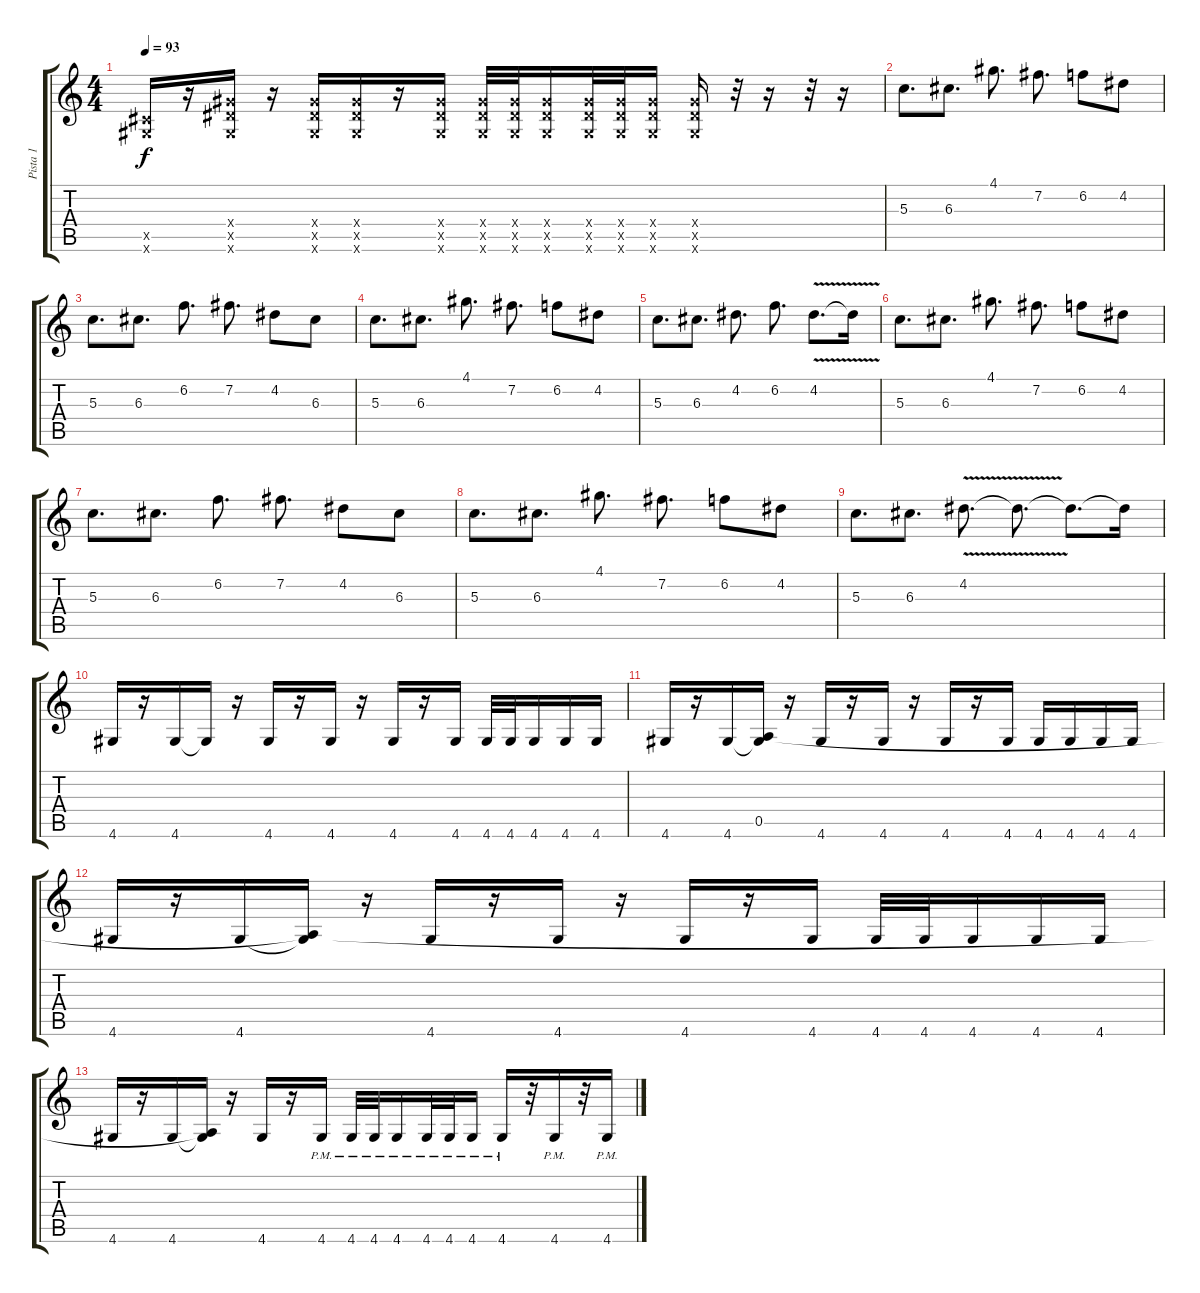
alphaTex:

\track ("Pista 1" "Pista 1") {instrument acousticguitarsteel}
\staff {score tabs}
\tuning (E4 B3 G3 D3 A2 E2) {hide}
\ts (4 4)
\tempo 93
\clef g2
\ks c
(4.5{x} 4.6{x}).16{dy f} r.16 (6.4{x} 6.5{x} 4.6{x}).16 r.16 (6.4{x} 6.5{x} 4.6{x}).16 (6.4{x} 6.5{x} 4.6{x}).16 r.16 (6.4{x} 6.5{x} 4.6{x}).16 (6.4{x} 6.5{x} 4.6{x}).32 (6.4{x} 6.5{x} 4.6{x}).32 (6.4{x} 6.5{x} 4.6{x}).16 (6.4{x} 6.5{x} 4.6{x}).32 (6.4{x} 6.5{x} 4.6{x}).32 (6.4{x} 6.5{x} 4.6{x}).16 (6.4{x} 6.5{x} 4.6{x}).16 r.32 r.16 r.32 r.16 |
5.3.8{d} 6.3.8{d} 4.1.8{d} 7.2.8{d} 6.2.8 4.2.8 |
5.3.8{d} 6.3.8{d} 6.2.8{d} 7.2.8{d} 4.2.8 6.3.8 |
5.3.8{d} 6.3.8{d} 4.1.8{d} 7.2.8{d} 6.2.8 4.2.8 |
5.3.8{d} 6.3.8{d} 4.2.8{d} 6.2.8{d} 4.2{v}.8{d} 4.2{t}.16 |
5.3.8{d} 6.3.8{d} 4.1.8{d} 7.2.8{d} 6.2.8 4.2.8 |
5.3.8{d} 6.3.8{d} 6.2.8{d} 7.2.8{d} 4.2.8 6.3.8 |
5.3.8{d} 6.3.8{d} 4.1.8{d} 7.2.8{d} 6.2.8 4.2.8 |
5.3.8{d} 6.3.8{d} 4.2{v}.8{d} 4.2{t}.8{d} 4.2{t}.8{d} 4.2{t}.16 |
4.6.16 r.16 4.6.16 4.6{t}.16 r.16 4.6.16 r.16 4.6.16 r.16 4.6.16 r.16 4.6.16 4.6.32 4.6.32 4.6.16 4.6.16 4.6.16 |
4.6.16 r.16 4.6.16 (0.5 4.6{t}).16 r.16 4.6.16 r.16 4.6.16 r.16 4.6.16 r.16 4.6.16 4.6.16 4.6.16 4.6.16 4.6.16 |
4.6.16 r.16 4.6.16 (0.5{t} 4.6{t}).16 r.16 4.6.16 r.16 4.6.16 r.16 4.6.16 r.16 4.6.16 4.6.32 4.6.32 4.6.16 4.6.16 4.6.16 |
4.6.16 r.16 4.6.16 (0.5{t} 4.6{t}).16 r.16 4.6.16 r.16 4.6{pm}.16 4.6{pm}.32 4.6{pm}.32 4.6{pm}.16 4.6{pm}.32 4.6{pm}.32 4.6{pm}.16 4.6{pm}.16 r.32 4.6{pm}.16 r.32 4.6{pm}.16
